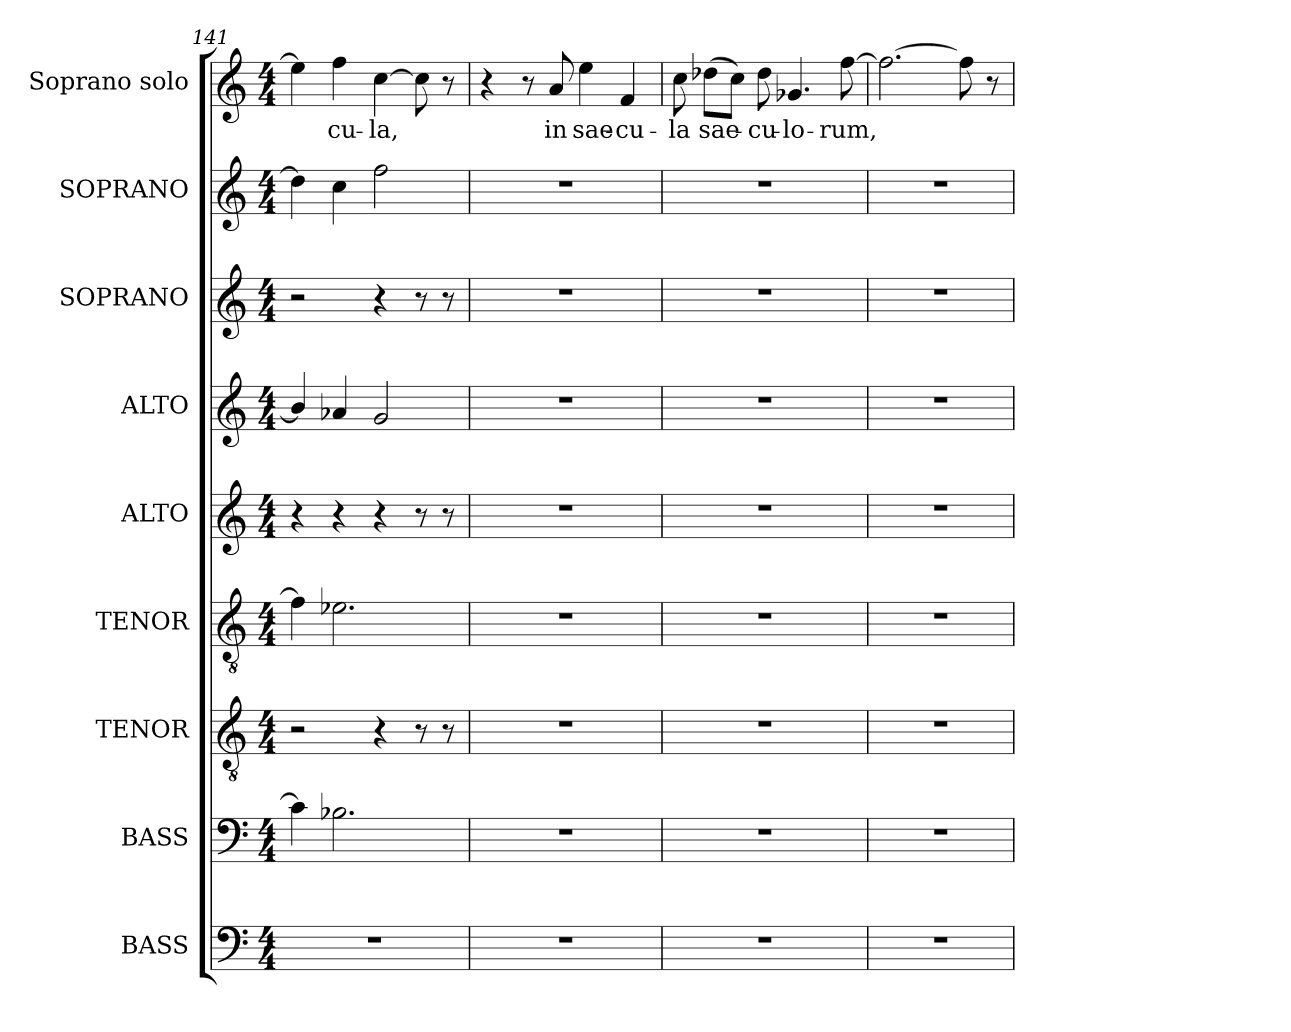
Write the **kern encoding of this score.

**kern	**kern	**kern	**kern	**kern	**kern	**kern	**kern	**kern	**text
*part9	*part8	*part7	*part6	*part5	*part4	*part3	*part2	*part1	*part1
*staff9	*staff8	*staff7	*staff6	*staff5	*staff4	*staff3	*staff2	*staff1	*staff1
*I"BASS	*I"BASS	*I"TENOR	*I"TENOR	*I"ALTO	*I"ALTO	*I"SOPRANO	*I"SOPRANO	*I"Soprano solo	*
*I'B.	*I'B.	*I'T.	*I'T.	*I'A.	*I'A.	*I'S.	*I'S.	*I'S.	*
!!LO:PB:g=z
*clefF4	*clefF4	*clefGv2	*clefGv2	*clefG2	*clefG2	*clefG2	*clefG2	*clefG2	*
*	*	*ITrd7c12	*ITrd7c12	*	*	*	*	*	*
*k[]	*k[]	*k[]	*k[]	*k[]	*k[]	*k[]	*k[]	*k[]	*
*M4/4	*M4/4	*M4/4	*M4/4	*M4/4	*M4/4	*M4/4	*M4/4	*M4/4	*
=141	=141	=141	=141	=141	=141	=141	=141	=141	=141
1r	4ci\]	2r	4Fi\]	4r	4b-i/]	2r	4ddi\]	4eei\]	.
!	!	!	!	!	!	!	!	!	!LO:LY:b:color=#000000
.	2.B-Xi\	.	2.E-Xi\	4r	4a-Xi/	.	4cci\	4ffi\	-cu-
!	!	!	!	!	!	!	!	!	!LO:LY:b:color=#000000
.	.	4r	.	4r	2gi/	4r	2ffi\	[>4cci\	-la,
.	.	8r	.	8r	.	8r	.	8cci\]	.
.	.	8r	.	8r	.	8r	.	8r	.
=142	=142	=142	=142	=142	=142	=142	=142	=142	=142
1r	1r	1r	1r	1r	1r	1r	1r	4r	.
.	.	.	.	.	.	.	.	8r	.
!	!	!	!	!	!	!	!	!	!LO:LY:b:color=#000000
.	.	.	.	.	.	.	.	8ai/	in
!	!	!	!	!	!	!	!	!	!LO:LY:b:color=#000000
.	.	.	.	.	.	.	.	4eei\	sae-
!	!	!	!	!	!	!	!	!	!LO:LY:b:color=#000000
.	.	.	.	.	.	.	.	4fi/	-cu-
=143	=143	=143	=143	=143	=143	=143	=143	=143	=143
!	!	!	!	!	!	!	!	!	!LO:LY:b:color=#000000
1r	1r	1r	1r	1r	1r	1r	1r	8cci\	-la
!	!	!	!	!	!	!	!	!	!LO:LY:b:color=#000000
.	.	.	.	.	.	.	.	(8dd-Xi\L	sae-
.	.	.	.	.	.	.	.	8cci\J)	.
!	!	!	!	!	!	!	!	!	!LO:LY:b:color=#000000
.	.	.	.	.	.	.	.	8dd-i\	-cu-
!	!	!	!	!	!	!	!	!	!LO:LY:b:color=#000000
.	.	.	.	.	.	.	.	4.g-Xi/	-lo-
!	!	!	!	!	!	!	!	!	!LO:LY:b:color=#000000
.	.	.	.	.	.	.	.	[>8ffi\	-rum,
=144	=144	=144	=144	=144	=144	=144	=144	=144	=144
1r	1r	1r	1r	1r	1r	1r	1r	2.ffi\_>	.
.	.	.	.	.	.	.	.	8ffi\]	.
.	.	.	.	.	.	.	.	8r	.
=	=	=	=	=	=	=	=	=	=
*-	*-	*-	*-	*-	*-	*-	*-	*-	*-
